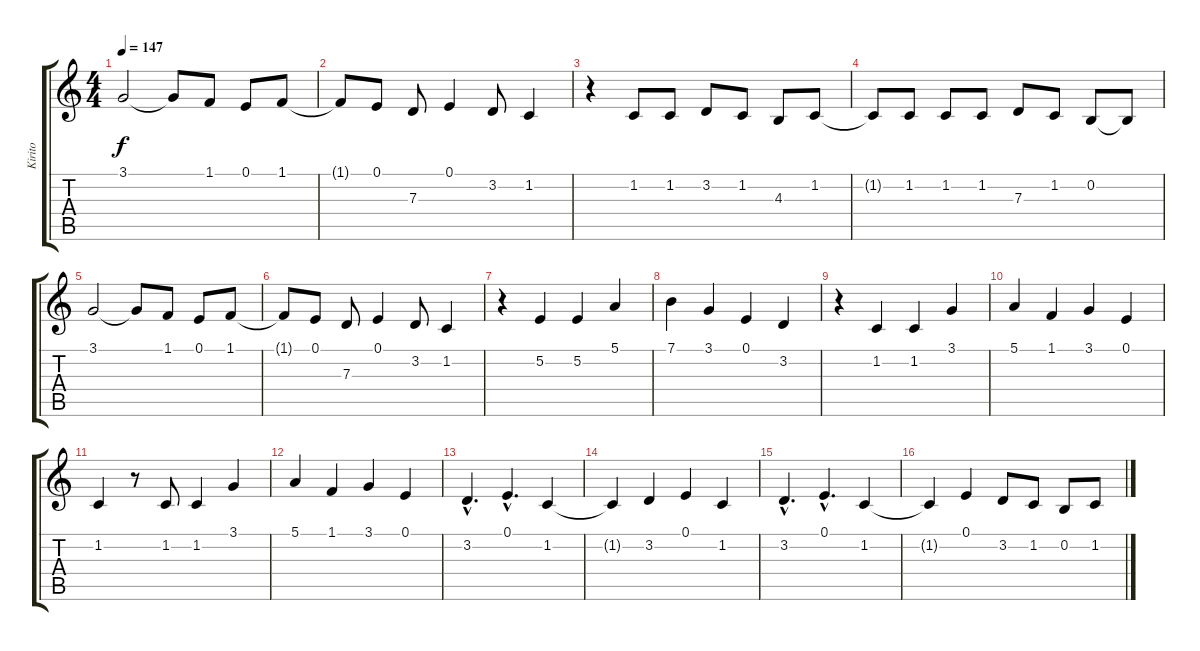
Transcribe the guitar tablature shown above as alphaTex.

\track ("Kirito" "Kirito") {instrument englishhorn}
\staff {score tabs}
\tuning (E4 B3 G3 D3 A2 E2) {hide}
\ts (4 4)
\tempo 147
\clef g2
\ks c
3.1.2{dy f} 3.1{t}.8 1.1.8 0.1.8 1.1.8 |
1.1{t}.8 0.1.8 7.3.8 0.1.4 3.2.8 1.2.4 |
r.4 1.2.8 1.2.8 3.2.8 1.2.8 4.3.8 1.2.8 |
1.2{t}.8 1.2.8 1.2.8 1.2.8 7.3.8 1.2.8 0.2.8 0.2{t}.8 |
3.1.2 3.1{t}.8 1.1.8 0.1.8 1.1.8 |
1.1{t}.8 0.1.8 7.3.8 0.1.4 3.2.8 1.2.4 |
r.4 5.2.4 5.2.4 5.1.4 |
7.1.4 3.1.4 0.1.4 3.2.4 |
r.4 1.2.4 1.2.4 3.1.4 |
5.1.4 1.1.4 3.1.4 0.1.4 |
1.2.4 r.8 1.2.8 1.2.4 3.1.4 |
5.1.4 1.1.4 3.1.4 0.1.4 |
3.2{hac}.4{d} 0.1{hac}.4{d} 1.2.4 |
1.2{t}.4 3.2.4 0.1.4 1.2.4 |
3.2{hac}.4{d} 0.1{hac}.4{d} 1.2.4 |
1.2{t}.4 0.1.4 3.2.8 1.2.8 0.2.8 1.2.8
